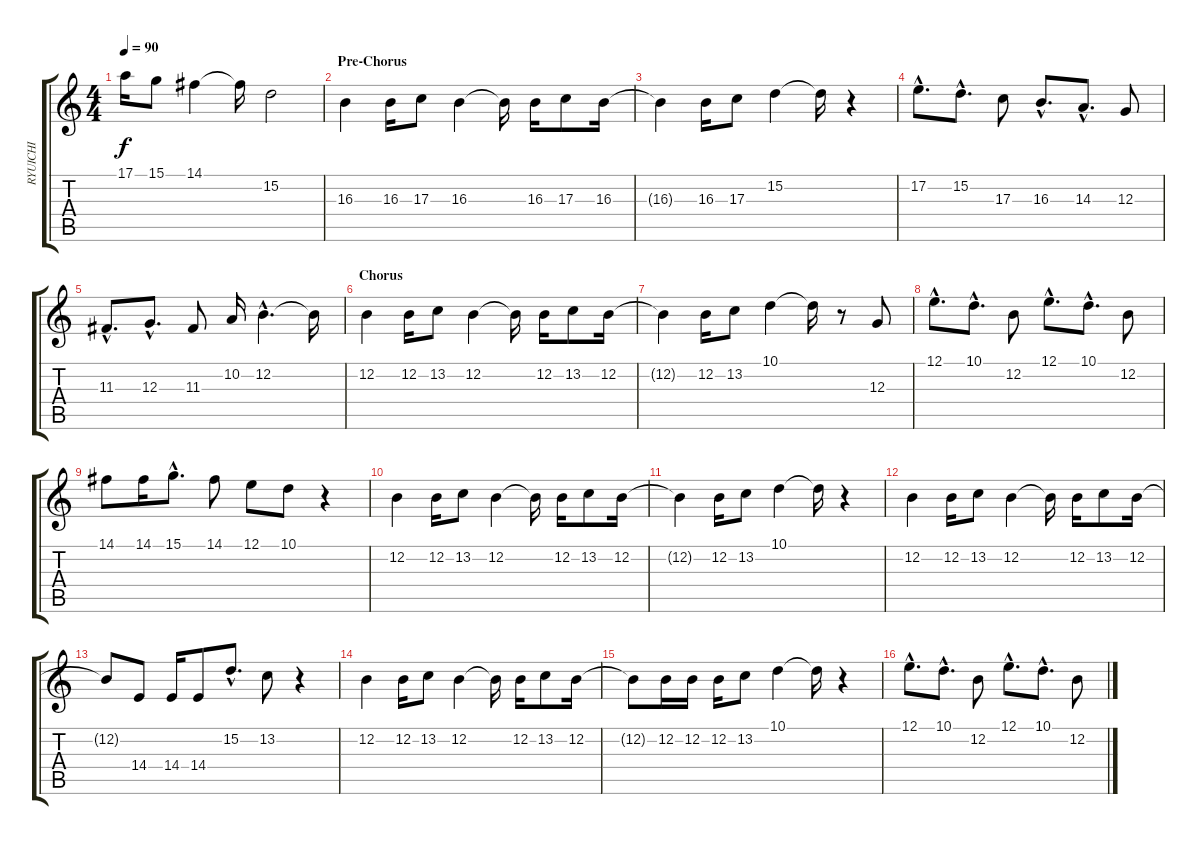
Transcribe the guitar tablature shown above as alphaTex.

\track ("RYUICHI" "RYUICHI") {instrument tenorsax}
\staff {score tabs}
\tuning (E4 B3 G3 D3 A2 E2) {hide}
\ts (4 4)
\tempo 90
\clef g2
\ks c
17.1.16{dy f} 15.1.8 14.1.4 14.1{t}.16 15.2.2 |
\section ("" "Pre-Chorus")
16.3.4 16.3.16 17.3.8 16.3.4 16.3{t}.16 16.3.16 17.3.8 16.3.16 |
16.3{t}.4 16.3.16 17.3.8 15.2.4 15.2{t}.16 r.4 |
17.2{hac}.8{d} 15.2{hac}.8{d} 17.3.8 16.3{hac}.8{d} 14.3{hac}.8{d} 12.3.8 |
11.3{hac}.8{d} 12.3{hac}.8{d} 11.3.8 10.2.16 12.2{hac}.4{d} 12.2{t}.16 |
\section ("" "Chorus")
12.2.4 12.2.16 13.2.8 12.2.4 12.2{t}.16 12.2.16 13.2.8 12.2.16 |
12.2{t}.4 12.2.16 13.2.8 10.1.4 10.1{t}.16 r.8 12.3.8 |
12.1{hac}.8{d} 10.1{hac}.8{d} 12.2.8 12.1{hac}.8{d} 10.1{hac}.8{d} 12.2.8 |
14.1.8 14.1.16 15.1{hac}.8{d} 14.1.8 12.1.8 10.1.8 r.4 |
12.2.4 12.2.16 13.2.8 12.2.4 12.2{t}.16 12.2.16 13.2.8 12.2.16 |
12.2{t}.4 12.2.16 13.2.8 10.1.4 10.1{t}.16 r.4 |
12.2.4 12.2.16 13.2.8 12.2.4 12.2{t}.16 12.2.16 13.2.8 12.2.16 |
12.2{t}.8 14.4.8 14.4.16 14.4.8 15.2{hac}.8{d} 13.2.8 r.4 |
12.2.4 12.2.16 13.2.8 12.2.4 12.2{t}.16 12.2.16 13.2.8 12.2.16 |
12.2{t}.8 12.2.16 12.2.16 12.2.16 13.2.8 10.1.4 10.1{t}.16 r.4 |
12.1{hac}.8{d} 10.1{hac}.8{d} 12.2.8 12.1{hac}.8{d} 10.1{hac}.8{d} 12.2.8
